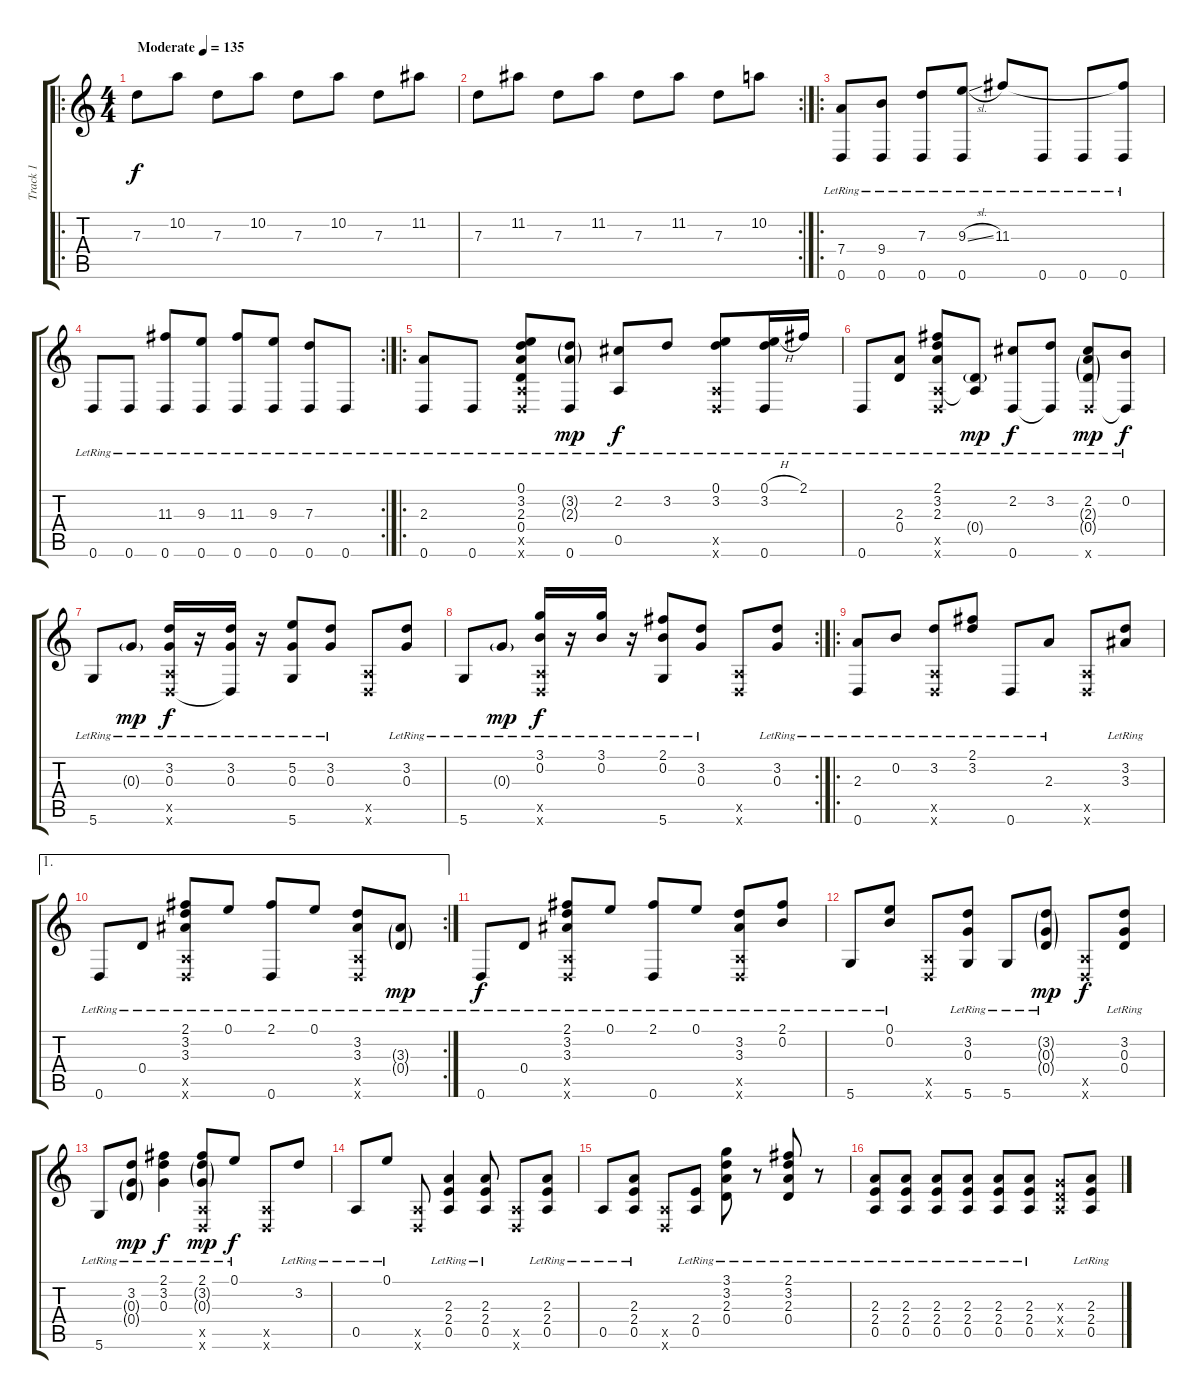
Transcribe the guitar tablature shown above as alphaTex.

\track ("Track 1" "Track 1") {instrument acousticguitarsteel}
\staff {score tabs}
\tuning (E4 B3 G3 D3 A2 D2) {hide}
\ro
\ts (4 4)
\tempo (135 "Moderate")
\clef g2
\ks c
7.3.8{dy f instrument acousticguitarsteel} 10.2.8 7.3.8 10.2.8 7.3.8 10.2.8 7.3.8 11.2.8 |
\rc 2
7.3.8 11.2.8 7.3.8 11.2.8 7.3.8 11.2.8 7.3.8 10.2.8 |
\ro
(7.4{lr} 0.6{lr}).8 (9.4{lr} 0.6{lr}).8 (7.3{lr} 0.6{lr}).8 (9.3{sl lr} 0.6{lr}).8 11.3{lr}.8 0.6{lr}.8 0.6{lr}.8 (11.3{t} 0.6{lr}).8 |
\rc 2
0.6{lr}.8 0.6{lr}.8 (11.3{lr} 0.6{lr}).8 (9.3{lr} 0.6{lr}).8 (11.3{lr} 0.6{lr}).8 (9.3{lr} 0.6{lr}).8 (7.3{lr} 0.6{lr}).8 0.6{lr}.8 |
\ro
(2.3{lr} 0.6{lr}).8 0.6{lr}.8 (0.1{lr} 3.2{lr} 2.3{lr} 0.4{lr} 0.5{x} 0.6{x}).8 (3.2{g lr} 2.3{g lr} 0.6{lr}).8{dy mp} (2.2{lr} 0.5{lr}).8{dy f} 3.2{lr}.8 (0.1{lr} 3.2{lr} 0.5{x} 0.6{x}).8 (0.1{h lr} 3.2{lr} 0.6{lr}).16 2.1{lr}.16 |
0.6{lr}.8 (2.3{lr} 0.4{lr}).8 (2.1{lr} 3.2{lr} 2.3{lr} 0.5{x} 0.6{x}).8 (0.4{g lr} 0.5{t}).8{dy mp} (2.2{lr} 0.6{lr}).8{dy f} (3.2{lr} 0.6{t}).8 (2.2{lr} 2.3{g lr} 0.4{g lr} 0.6{x}).8{dy mp} (0.2{lr} 0.6{t}).8{dy f} |
5.6{lr}.8 0.3{g lr}.8{dy mp} (3.2{lr} 0.3{lr} 0.5{x} 0.6{x}).16{dy f} r.16 (3.2{lr} 0.3{lr} 0.6{t}).16 r.16 (5.2{lr} 0.3{lr} 5.6{lr}).8 (3.2{lr} 0.3{lr}).8 (0.5{x} 0.6{x}).8 (3.2{lr} 0.3{lr}).8 |
\rc 2
5.6{lr}.8 0.3{g lr}.8{dy mp} (3.1{lr} 0.2{lr} 0.5{x} 0.6{x}).16{dy f} r.16 (3.1{lr} 0.2{lr}).16 r.16 (2.1{lr} 0.2{lr} 5.6{lr}).8 (3.2{lr} 0.3{lr}).8 (0.5{x} 0.6{x}).8 (3.2{lr} 0.3{lr}).8 |
\ro
(2.3{lr} 0.6{lr}).8 0.2{lr}.8 (3.2{lr} 0.5{x} 0.6{x}).8 (2.1{lr} 3.2{lr}).8 0.6{lr}.8 2.3{lr}.8 (0.5{x} 0.6{x}).8 (3.2{lr} 3.3{lr}).8 |
\ae 1
\rc 2
0.6{lr}.8 0.4{lr}.8 (2.1{lr} 3.2{lr} 3.3{lr} 0.5{x} 0.6{x}).8 0.1{lr}.8 (2.1{lr} 0.6{lr}).8 0.1{lr}.8 (3.2{lr} 3.3{lr} 0.5{x} 0.6{x}).8 (3.3{g lr} 0.4{g lr}).8{dy mp} |
0.6{lr}.8{dy f} 0.4{lr}.8 (2.1{lr} 3.2{lr} 3.3{lr} 0.5{x} 0.6{x}).8 0.1{lr}.8 (2.1{lr} 0.6{lr}).8 0.1{lr}.8 (3.2{lr} 3.3{lr} 0.5{x} 0.6{x}).8 (2.1{lr} 0.2{lr}).8 |
5.6{lr}.8 (0.1{lr} 0.2{lr}).8 (0.5{x} 0.6{x}).8 (3.2{lr} 0.3{lr} 5.6{lr}).8 5.6{lr}.8 (3.2{g lr} 0.3{g lr} 0.4{g lr}).8{dy mp} (0.5{x} 0.6{x}).8{dy f} (3.2{lr} 0.3{lr} 0.4{lr}).8 |
5.6{lr}.8 (3.2{lr} 0.3{g lr} 0.4{g lr}).8{dy mp} (2.1{lr} 3.2{lr} 0.3{lr}).4{dy f} (2.1{lr} 3.2{g lr} 0.3{g lr} 0.5{x} 0.6{x}).8{dy mp} 0.1{lr}.8{dy f} (0.5{x} 0.6{x}).8 3.2{lr}.8 |
0.5{lr}.8 0.1{lr}.8 (0.5{x} 0.6{x}).8 (2.3{lr} 2.4{lr} 0.5{lr}).4 (2.3{lr} 2.4{lr} 0.5{lr}).8 (0.5{x} 0.6{x}).8 (2.3{lr} 2.4{lr} 0.5{lr}).8 |
0.5{lr}.8 (2.3{lr} 2.4{lr} 0.5{lr}).8 (0.5{x} 0.6{x}).8 (2.4{lr} 0.5{lr}).8 (3.1{lr} 3.2{lr} 2.3{lr} 0.4{lr}).8 r.8 (2.1{lr} 3.2{lr} 2.3{lr} 0.4{lr}).8 r.8 |
(2.3{lr} 2.4{lr} 0.5{lr}).8 (2.3{lr} 2.4{lr} 0.5{lr}).8 (2.3{lr} 2.4{lr} 0.5{lr}).8 (2.3{lr} 2.4{lr} 0.5{lr}).8 (2.3{lr} 2.4{lr} 0.5{lr}).8 (2.3{lr} 2.4{lr} 0.5{lr}).8 (0.3{x} 0.4{x} 0.5{x}).8 (2.3{lr} 2.4{lr} 0.5{lr}).8
